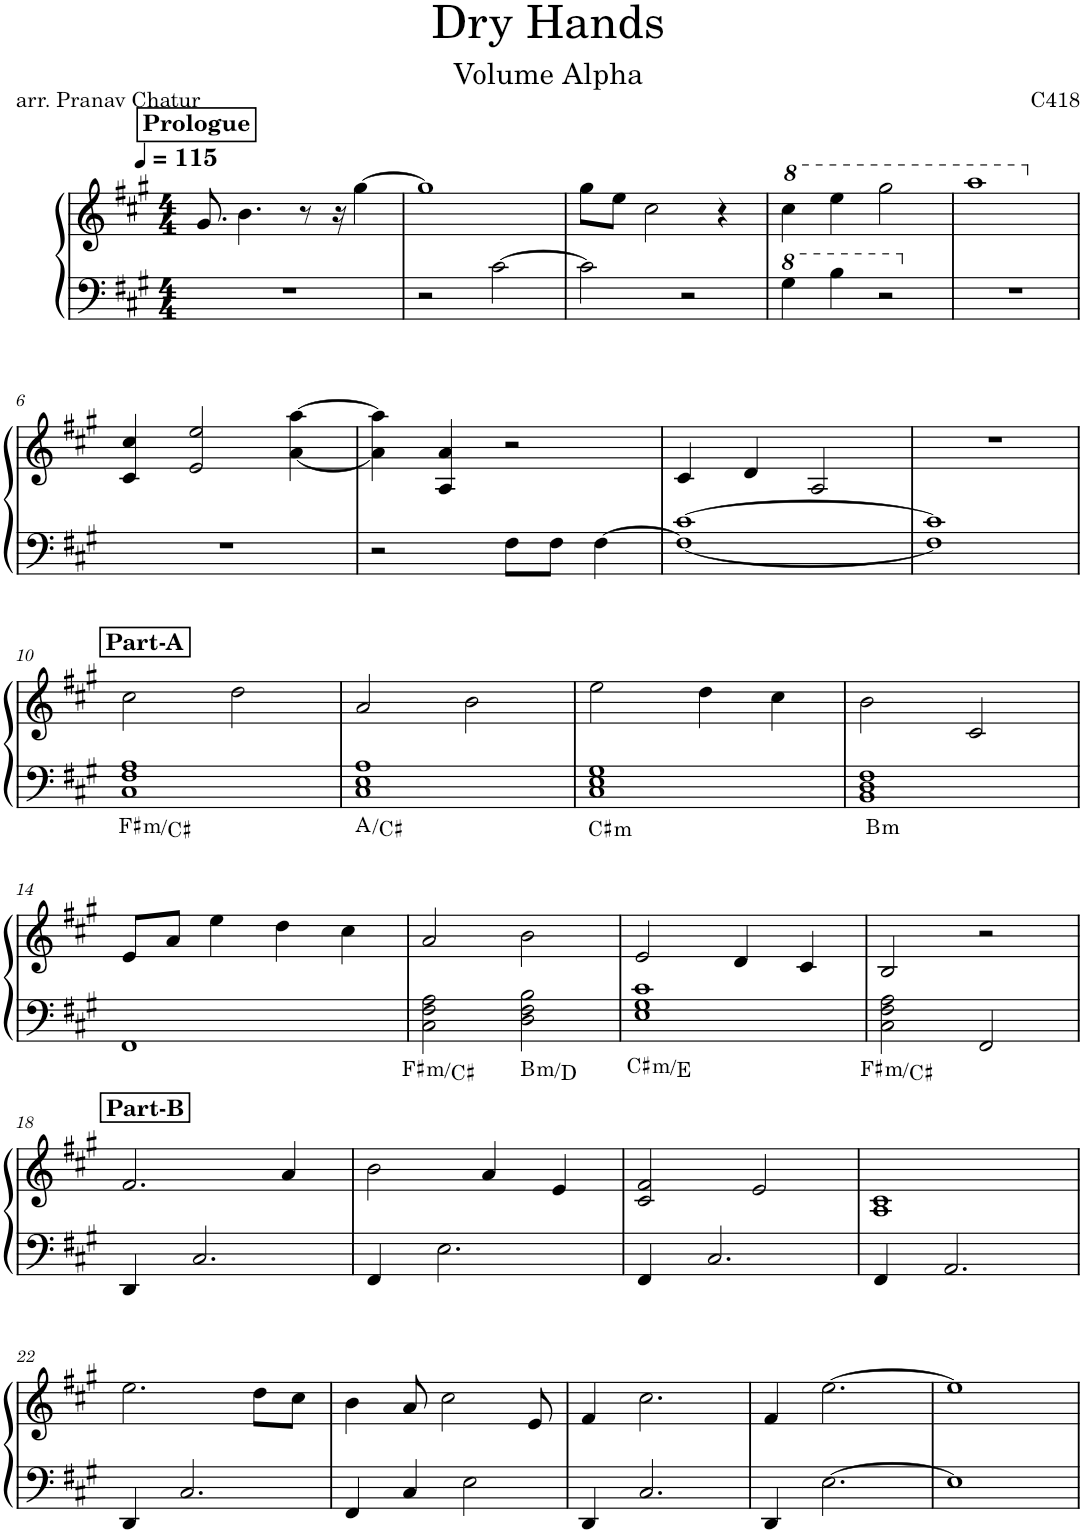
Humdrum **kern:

**kern	**kern	**harte
*part1	*part1	*part1
*staff2	*staff1	*
*I"Piano	*	*
*I'Pno.	*	*
*clefF4	*clefG2	*
*k[f#c#g#]	*k[f#c#g#]	*
*M4/4	*M4/4	*
*MM115	*MM115	*
!!LO:REH:place=s1:a:B:cj:fs=11:t=Prologue
=1	=1	=1
1r	8.g#/	.
.	4.b\	.
.	8r	.
.	16r	.
.	[4gg#\	.
=2	=2	=2
2r	1gg#]	.
[2c#\	.	.
=3	=3	=3
2c#\]	8gg#\L	.
.	8ee\J	.
.	2cc#\	.
2r	.	.
.	4r	.
=4	=4	=4
*8va	*	*
*	*8va	*
4g#\	4ccc#\	.
4b\	4eee\	.
2r	2ggg#\	.
=5	=5	=5
*X8va	*	*
1r	1aaa	.
!!LO:LB:g=z
=6	=6	=6
*	*X8va	*
1r	4c#/ 4cc#/	.
.	2e/ 2ee/	.
.	[4a\ [4aa\	.
=7	=7	=7
2r	4a\] 4aa\]	.
.	4A/ 4a/	.
8F#\L	2r	.
8F#\J	.	.
[4F#\	.	.
=8	=8	=8
1F#_ [1c#	4c#/	.
.	4d/	.
.	2A/	.
=9	=9	=9
1F#] 1c#]	1r	.
!!LO:LB:g=z
!!LO:REH:place=s1:a:B:cj:fs=11:t=Part-A
=10	=10	=10
!	!	!LO:H:kt=m
1C# 1F# 1A	2cc#\	F#:min/5
.	2dd\	.
=11	=11	=11
1C# 1E 1A	2a/	A:maj/3
.	2b\	.
=12	=12	=12
!	!	!LO:H:kt=m
1C# 1E 1G#	2ee\	C#:min
.	4dd\	.
.	4cc#\	.
=13	=13	=13
!	!	!LO:H:kt=m
1BB 1D 1F#	2b\	B:min
.	2c#/	.
!!LO:LB:g=z
=14	=14	=14
1FF#	8e/L	.
.	8a/J	.
.	4ee\	.
.	4dd\	.
.	4cc#\	.
=15	=15	=15
!	!	!LO:H:kt=m
2C#\ 2F#\ 2A\	2a/	F#:min/5
!	!	!LO:H:kt=m
2D\ 2F#\ 2B\	2b\	B:min/b3
=16	=16	=16
!	!	!LO:H:kt=m
1E 1G# 1c#	2e/	C#:min/b3
.	4d/	.
.	4c#/	.
=17	=17	=17
!	!	!LO:H:kt=m
2C#\ 2F#\ 2A\	2B/	F#:min/5
2FF#/	2r	.
!!LO:LB:g=z
!!LO:REH:place=s1:a:B:cj:fs=11:t=Part-B
=18	=18	=18
4DD/	2.f#/	.
2.C#/	.	.
.	4a/	.
=19	=19	=19
4FF#/	2b\	.
2.E\	.	.
.	4a/	.
.	4e/	.
=20	=20	=20
4FF#/	2c#/ 2f#/	.
2.C#/	.	.
.	2e/	.
=21	=21	=21
4FF#/	1A 1c#	.
2.AA/	.	.
!!LO:LB:g=z
=22	=22	=22
4DD/	2.ee\	.
2.C#/	.	.
.	8dd\L	.
.	8cc#\J	.
=23	=23	=23
4FF#/	4b\	.
4C#/	8a/	.
.	2cc#\	.
2E\	.	.
.	8e/	.
=24	=24	=24
4DD/	4f#/	.
2.C#/	2.cc#\	.
=25	=25	=25
4DD/	4f#/	.
[2.E\	[2.ee\	.
=26	=26	=26
1E]	1ee]	.
=	=	=
*-	*-	*-
